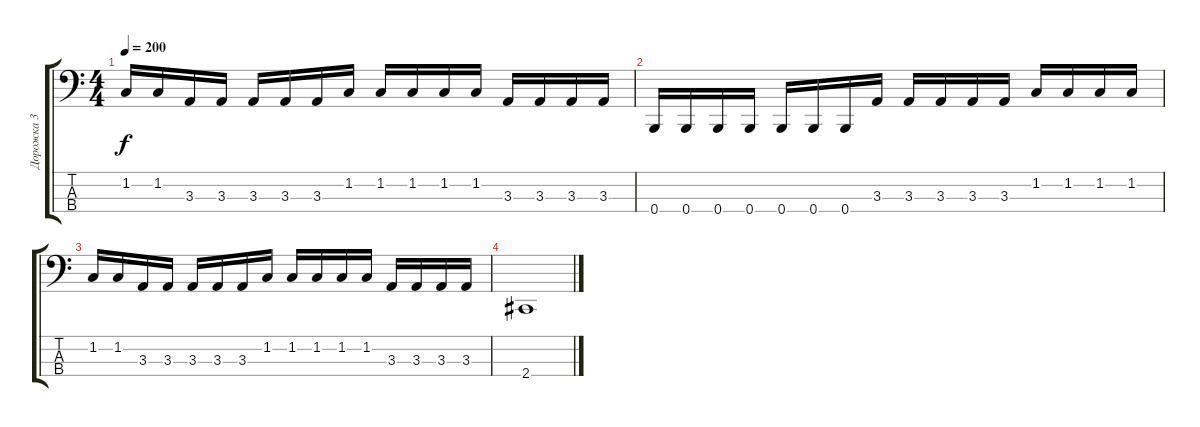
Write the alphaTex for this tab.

\track ("Дорожка 3" "Дорожка 3") {instrument electricbasspick}
\staff {score tabs}
\tuning (E2 B1 Gb1 B0) {hide}
\ts (4 4)
\tempo 200
\clef f4
\ks c
1.2.16{dy f} 1.2.16 3.3.16 3.3.16 3.3.16 3.3.16 3.3.16 1.2.16 1.2.16 1.2.16 1.2.16 1.2.16 3.3.16 3.3.16 3.3.16 3.3.16 |
0.4.16 0.4.16 0.4.16 0.4.16 0.4.16 0.4.16 0.4.16 3.3.16 3.3.16 3.3.16 3.3.16 3.3.16 1.2.16 1.2.16 1.2.16 1.2.16 |
1.2.16 1.2.16 3.3.16 3.3.16 3.3.16 3.3.16 3.3.16 1.2.16 1.2.16 1.2.16 1.2.16 1.2.16 3.3.16 3.3.16 3.3.16 3.3.16 |
2.4.1
